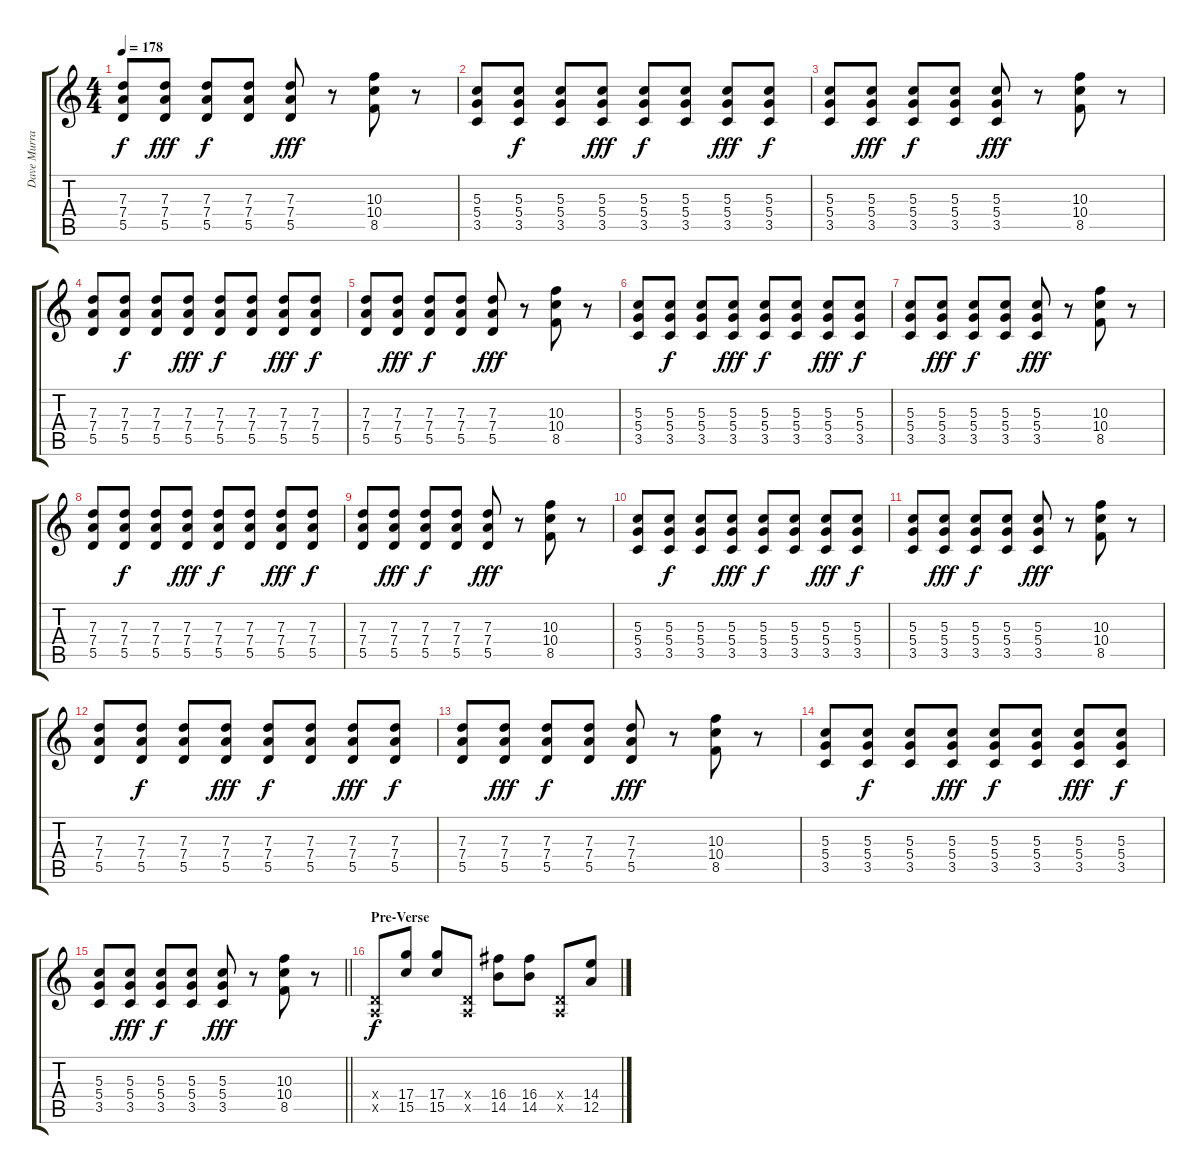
\track ("Dave Murray" "Dave Murra") {instrument distortionguitar}
\staff {score tabs}
\tuning (E4 B3 G3 D3 A2 E2) {hide}
\ts (4 4)
\tempo 178
\clef g2
\ks c
(7.3 7.4 5.5).8{dy f} (7.3 7.4 5.5).8{dy fff} (7.3 7.4 5.5).8{dy f} (7.3 7.4 5.5).8 (7.3 7.4 5.5).8{dy fff} r.8 (10.3 10.4 8.5).8 r.8 |
(5.3 5.4 3.5).8 (5.3 5.4 3.5).8{dy f} (5.3 5.4 3.5).8 (5.3 5.4 3.5).8{dy fff} (5.3 5.4 3.5).8{dy f} (5.3 5.4 3.5).8 (5.3 5.4 3.5).8{dy fff} (5.3 5.4 3.5).8{dy f} |
(5.3 5.4 3.5).8 (5.3 5.4 3.5).8{dy fff} (5.3 5.4 3.5).8{dy f} (5.3 5.4 3.5).8 (5.3 5.4 3.5).8{dy fff} r.8 (10.3 10.4 8.5).8 r.8 |
(7.3 7.4 5.5).8 (7.3 7.4 5.5).8{dy f} (7.3 7.4 5.5).8 (7.3 7.4 5.5).8{dy fff} (7.3 7.4 5.5).8{dy f} (7.3 7.4 5.5).8 (7.3 7.4 5.5).8{dy fff} (7.3 7.4 5.5).8{dy f} |
(7.3 7.4 5.5).8 (7.3 7.4 5.5).8{dy fff} (7.3 7.4 5.5).8{dy f} (7.3 7.4 5.5).8 (7.3 7.4 5.5).8{dy fff} r.8 (10.3 10.4 8.5).8 r.8 |
(5.3 5.4 3.5).8 (5.3 5.4 3.5).8{dy f} (5.3 5.4 3.5).8 (5.3 5.4 3.5).8{dy fff} (5.3 5.4 3.5).8{dy f} (5.3 5.4 3.5).8 (5.3 5.4 3.5).8{dy fff} (5.3 5.4 3.5).8{dy f} |
(5.3 5.4 3.5).8 (5.3 5.4 3.5).8{dy fff} (5.3 5.4 3.5).8{dy f} (5.3 5.4 3.5).8 (5.3 5.4 3.5).8{dy fff} r.8 (10.3 10.4 8.5).8 r.8 |
(7.3 7.4 5.5).8 (7.3 7.4 5.5).8{dy f} (7.3 7.4 5.5).8 (7.3 7.4 5.5).8{dy fff} (7.3 7.4 5.5).8{dy f} (7.3 7.4 5.5).8 (7.3 7.4 5.5).8{dy fff} (7.3 7.4 5.5).8{dy f} |
(7.3 7.4 5.5).8 (7.3 7.4 5.5).8{dy fff} (7.3 7.4 5.5).8{dy f} (7.3 7.4 5.5).8 (7.3 7.4 5.5).8{dy fff} r.8 (10.3 10.4 8.5).8 r.8 |
(5.3 5.4 3.5).8 (5.3 5.4 3.5).8{dy f} (5.3 5.4 3.5).8 (5.3 5.4 3.5).8{dy fff} (5.3 5.4 3.5).8{dy f} (5.3 5.4 3.5).8 (5.3 5.4 3.5).8{dy fff} (5.3 5.4 3.5).8{dy f} |
(5.3 5.4 3.5).8 (5.3 5.4 3.5).8{dy fff} (5.3 5.4 3.5).8{dy f} (5.3 5.4 3.5).8 (5.3 5.4 3.5).8{dy fff} r.8 (10.3 10.4 8.5).8 r.8 |
(7.3 7.4 5.5).8 (7.3 7.4 5.5).8{dy f} (7.3 7.4 5.5).8 (7.3 7.4 5.5).8{dy fff} (7.3 7.4 5.5).8{dy f} (7.3 7.4 5.5).8 (7.3 7.4 5.5).8{dy fff} (7.3 7.4 5.5).8{dy f} |
(7.3 7.4 5.5).8 (7.3 7.4 5.5).8{dy fff} (7.3 7.4 5.5).8{dy f} (7.3 7.4 5.5).8 (7.3 7.4 5.5).8{dy fff} r.8 (10.3 10.4 8.5).8 r.8 |
(5.3 5.4 3.5).8 (5.3 5.4 3.5).8{dy f} (5.3 5.4 3.5).8 (5.3 5.4 3.5).8{dy fff} (5.3 5.4 3.5).8{dy f} (5.3 5.4 3.5).8 (5.3 5.4 3.5).8{dy fff} (5.3 5.4 3.5).8{dy f} |
\barLineRight lightlight
(5.3 5.4 3.5).8 (5.3 5.4 3.5).8{dy fff} (5.3 5.4 3.5).8{dy f} (5.3 5.4 3.5).8 (5.3 5.4 3.5).8{dy fff} r.8 (10.3 10.4 8.5).8 r.8 |
\section ("" "Pre-Verse")
(0.4{x} 0.5{x}).8{dy f} (17.4 15.5).8 (17.4 15.5).8 (0.4{x} 0.5{x}).8 (16.4 14.5).8 (16.4 14.5).8 (0.4{x} 0.5{x}).8 (14.4 12.5).8
